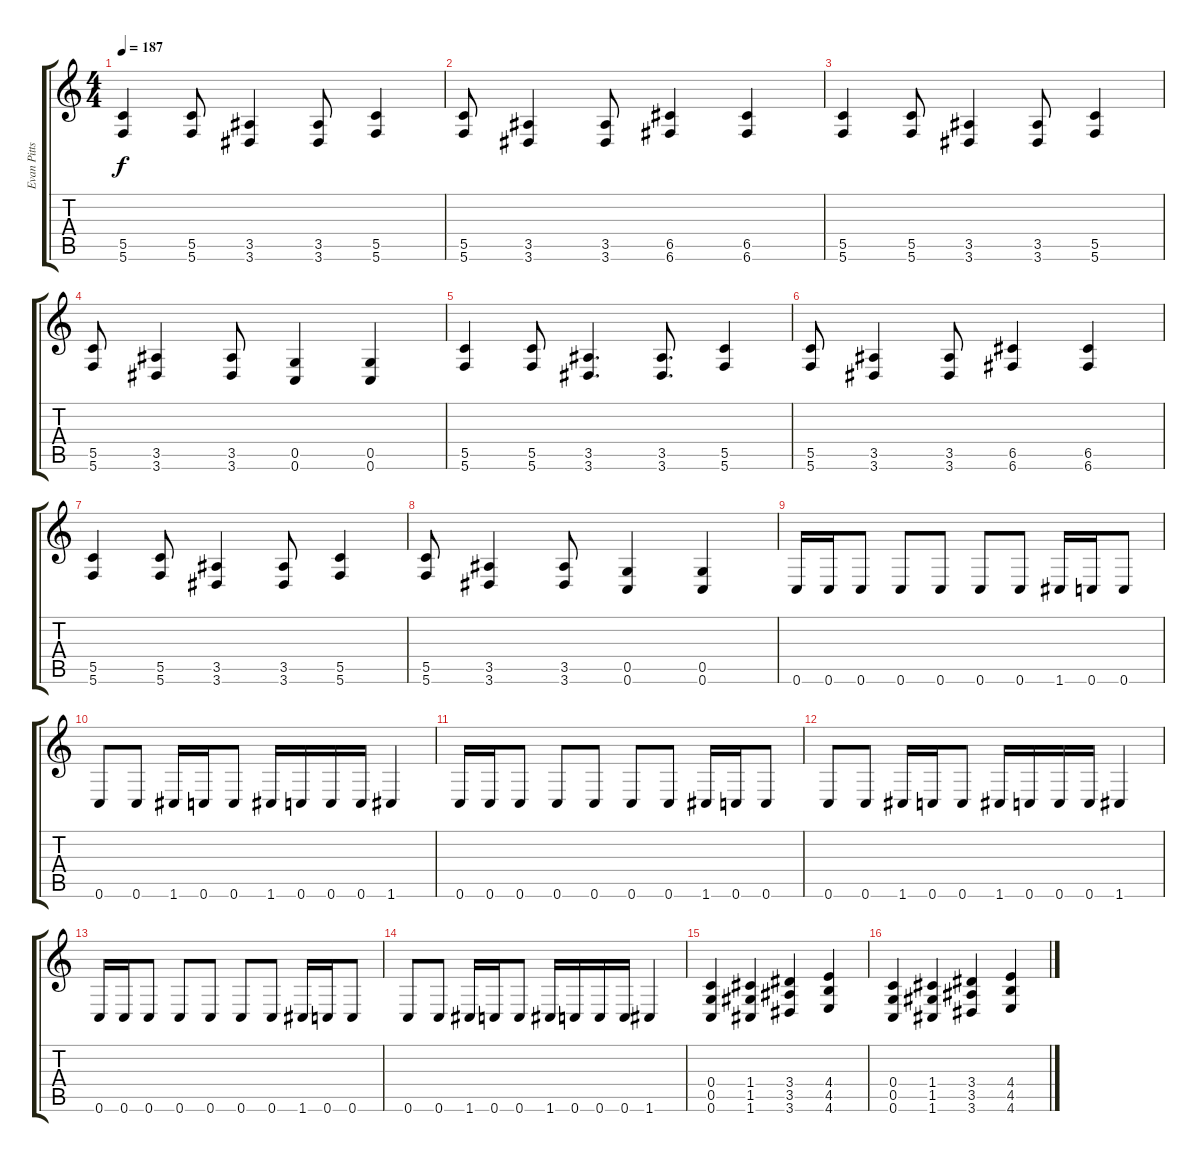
\track ("Evan Pitts - Guitar" "Evan Pitts") {instrument distortionguitar}
\staff {score tabs}
\tuning (D4 A3 F3 C3 G2 C2) {hide}
\ts (4 4)
\tempo 187
\clef g2
\ks c
(5.5 5.6).4{dy f} (5.5 5.6).8 (3.5 3.6).4 (3.5 3.6).8 (5.5 5.6).4 |
(5.5 5.6).8 (3.5 3.6).4 (3.5 3.6).8 (6.5 6.6).4 (6.5 6.6).4 |
(5.5 5.6).4 (5.5 5.6).8 (3.5 3.6).4 (3.5 3.6).8 (5.5 5.6).4 |
(5.5 5.6).8 (3.5 3.6).4 (3.5 3.6).8 (0.5 0.6).4 (0.5 0.6).4 |
(5.5 5.6).4 (5.5 5.6).8 (3.5 3.6).4{d} (3.5 3.6).8{d} (5.5 5.6).4 |
(5.5 5.6).8 (3.5 3.6).4 (3.5 3.6).8 (6.5 6.6).4 (6.5 6.6).4 |
(5.5 5.6).4 (5.5 5.6).8 (3.5 3.6).4 (3.5 3.6).8 (5.5 5.6).4 |
(5.5 5.6).8 (3.5 3.6).4 (3.5 3.6).8 (0.5 0.6).4 (0.5 0.6).4 |
0.6.16 0.6.16 0.6.8 0.6.8 0.6.8 0.6.8 0.6.8 1.6.16 0.6.16 0.6.8 |
0.6.8 0.6.8 1.6.16 0.6.16 0.6.8 1.6.16 0.6.16 0.6.16 0.6.16 1.6.4 |
0.6.16 0.6.16 0.6.8 0.6.8 0.6.8 0.6.8 0.6.8 1.6.16 0.6.16 0.6.8 |
0.6.8 0.6.8 1.6.16 0.6.16 0.6.8 1.6.16 0.6.16 0.6.16 0.6.16 1.6.4 |
0.6.16 0.6.16 0.6.8 0.6.8 0.6.8 0.6.8 0.6.8 1.6.16 0.6.16 0.6.8 |
0.6.8 0.6.8 1.6.16 0.6.16 0.6.8 1.6.16 0.6.16 0.6.16 0.6.16 1.6.4 |
(0.4 0.5 0.6).4 (1.4 1.5 1.6).4 (3.4 3.5 3.6).4 (4.4 4.5 4.6).4 |
(0.4 0.5 0.6).4 (1.4 1.5 1.6).4 (3.4 3.5 3.6).4 (4.4 4.5 4.6).4
